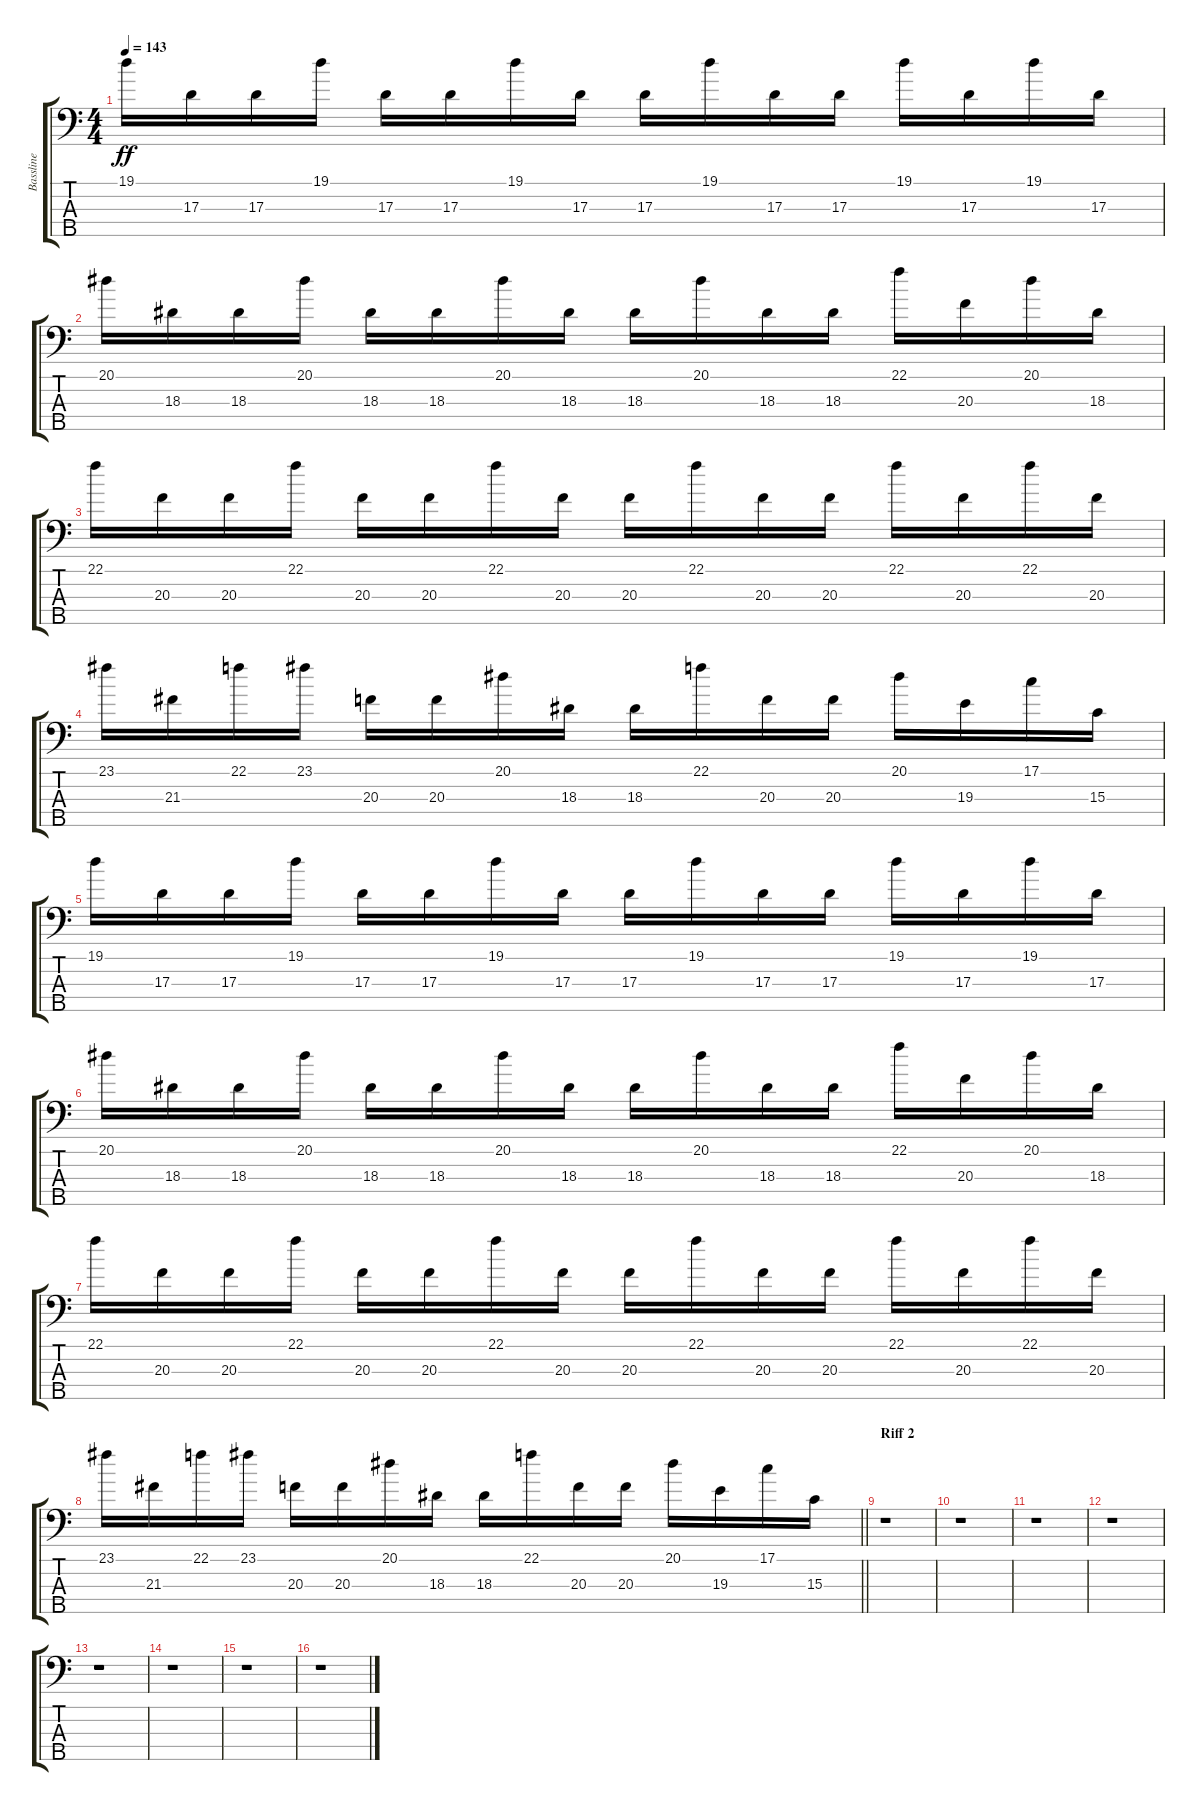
\track ("Bassline" "Bassline") {instrument electricbassfinger}
\staff {score tabs}
\tuning (G2 D2 A1 E1 B0) {hide}
\ts (4 4)
\tempo 143
\clef f4
\ks c
19.1.16{dy ff} 17.3.16 17.3.16 19.1.16 17.3.16 17.3.16 19.1.16 17.3.16 17.3.16 19.1.16 17.3.16 17.3.16 19.1.16 17.3.16 19.1.16 17.3.16 |
20.1.16 18.3.16 18.3.16 20.1.16 18.3.16 18.3.16 20.1.16 18.3.16 18.3.16 20.1.16 18.3.16 18.3.16 22.1.16 20.3.16 20.1.16 18.3.16 |
22.1.16 20.3.16 20.3.16 22.1.16 20.3.16 20.3.16 22.1.16 20.3.16 20.3.16 22.1.16 20.3.16 20.3.16 22.1.16 20.3.16 22.1.16 20.3.16 |
23.1.16 21.3.16 22.1.16 23.1.16 20.3.16 20.3.16 20.1.16 18.3.16 18.3.16 22.1.16 20.3.16 20.3.16 20.1.16 19.3.16 17.1.16 15.3.16 |
19.1.16 17.3.16 17.3.16 19.1.16 17.3.16 17.3.16 19.1.16 17.3.16 17.3.16 19.1.16 17.3.16 17.3.16 19.1.16 17.3.16 19.1.16 17.3.16 |
20.1.16 18.3.16 18.3.16 20.1.16 18.3.16 18.3.16 20.1.16 18.3.16 18.3.16 20.1.16 18.3.16 18.3.16 22.1.16 20.3.16 20.1.16 18.3.16 |
22.1.16 20.3.16 20.3.16 22.1.16 20.3.16 20.3.16 22.1.16 20.3.16 20.3.16 22.1.16 20.3.16 20.3.16 22.1.16 20.3.16 22.1.16 20.3.16 |
\barLineRight lightlight
23.1.16 21.3.16 22.1.16 23.1.16 20.3.16 20.3.16 20.1.16 18.3.16 18.3.16 22.1.16 20.3.16 20.3.16 20.1.16 19.3.16 17.1.16 15.3.16 |
\section ("" "Riff 2")
r.1 |
r.1 |
r.1 |
r.1 |
r.1 |
r.1 |
r.1 |
r.1
